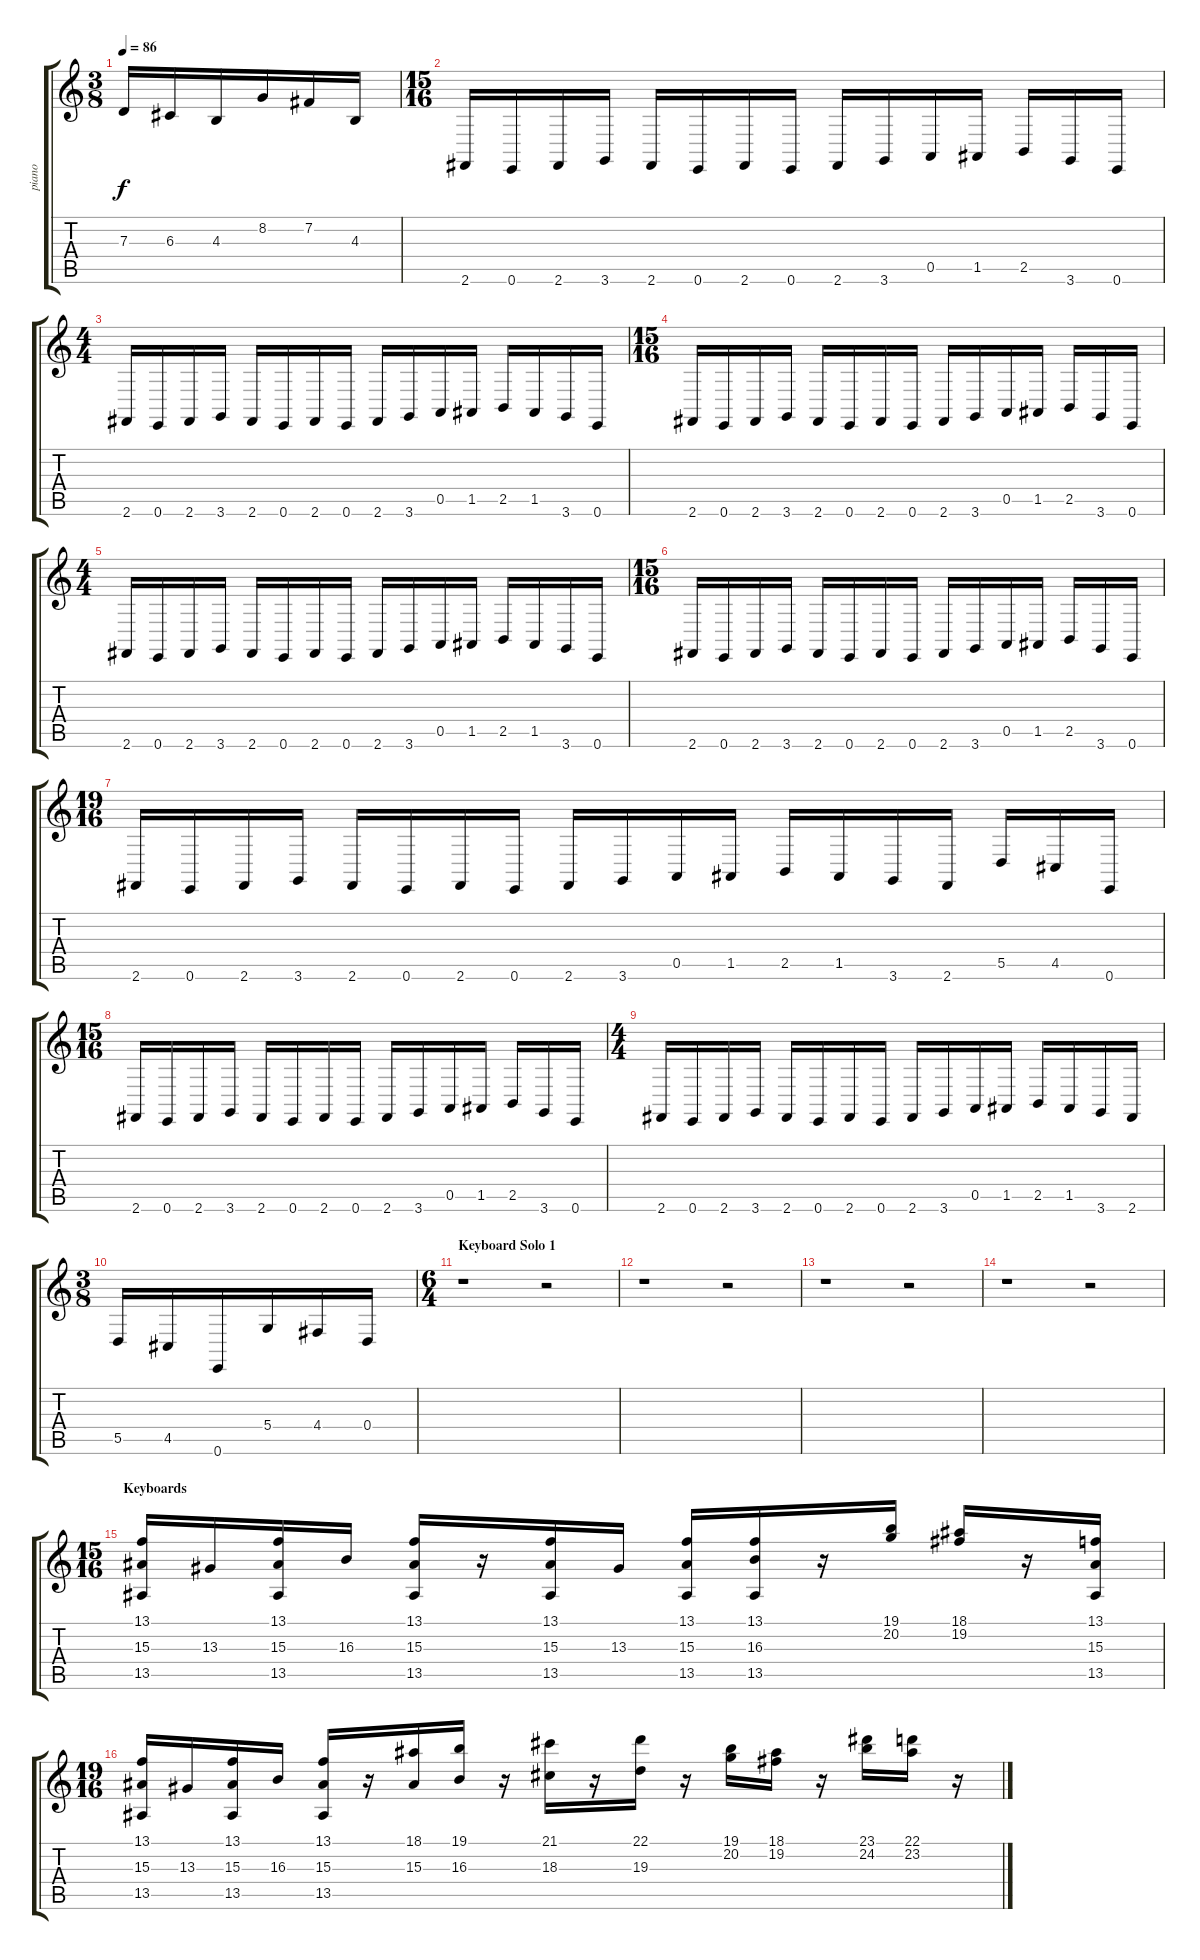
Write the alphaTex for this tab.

\track ("piano" "piano") {instrument acousticgrandpiano}
\staff {score tabs}
\tuning (E4 B3 G3 D3 A2 E2) {hide}
\ts (3 8)
\tempo 86
\clef g2
\ks c
7.3.16{dy f} 6.3.16 4.3.16 8.2.16 7.2.16 4.3.16 |
\ts (15 16)
2.6.16 0.6.16 2.6.16 3.6.16 2.6.16 0.6.16 2.6.16 0.6.16 2.6.16 3.6.16 0.5.16 1.5.16 2.5.16 3.6.16 0.6.16 |
\ts (4 4)
2.6.16 0.6.16 2.6.16 3.6.16 2.6.16 0.6.16 2.6.16 0.6.16 2.6.16 3.6.16 0.5.16 1.5.16 2.5.16 1.5.16 3.6.16 0.6.16 |
\ts (15 16)
2.6.16 0.6.16 2.6.16 3.6.16 2.6.16 0.6.16 2.6.16 0.6.16 2.6.16 3.6.16 0.5.16 1.5.16 2.5.16 3.6.16 0.6.16 |
\ts (4 4)
2.6.16 0.6.16 2.6.16 3.6.16 2.6.16 0.6.16 2.6.16 0.6.16 2.6.16 3.6.16 0.5.16 1.5.16 2.5.16 1.5.16 3.6.16 0.6.16 |
\ts (15 16)
2.6.16 0.6.16 2.6.16 3.6.16 2.6.16 0.6.16 2.6.16 0.6.16 2.6.16 3.6.16 0.5.16 1.5.16 2.5.16 3.6.16 0.6.16 |
\ts (19 16)
2.6.16 0.6.16 2.6.16 3.6.16 2.6.16 0.6.16 2.6.16 0.6.16 2.6.16 3.6.16 0.5.16 1.5.16 2.5.16 1.5.16 3.6.16 2.6.16 5.5.16 4.5.16 0.6.16 |
\ts (15 16)
2.6.16 0.6.16 2.6.16 3.6.16 2.6.16 0.6.16 2.6.16 0.6.16 2.6.16 3.6.16 0.5.16 1.5.16 2.5.16 3.6.16 0.6.16 |
\ts (4 4)
2.6.16 0.6.16 2.6.16 3.6.16 2.6.16 0.6.16 2.6.16 0.6.16 2.6.16 3.6.16 0.5.16 1.5.16 2.5.16 1.5.16 3.6.16 2.6.16 |
\ts (3 8)
5.5.16 4.5.16 0.6.16 5.4.16 4.4.16 0.4.16 |
\ts (6 4)
\section ("" "Keyboard Solo 1")
r.1 r.2 |
r.1 r.2 |
r.1 r.2 |
r.1 r.2 |
\ts (15 16)
\section ("" "Keyboards")
(13.1 15.3 13.5).16{volume 14 instrument xylophone} 13.3.16 (13.1 15.3 13.5).16 16.3.16 (13.1 15.3 13.5).16 r.16 (13.1 15.3 13.5).16 13.3.16 (13.1 15.3 13.5).16 (13.1 16.3 13.5).16 r.16 (19.1 20.2).16 (18.1 19.2).16 r.16 (13.1 15.3 13.5).16 |
\ts (19 16)
(13.1 15.3 13.5).16 13.3.16 (13.1 15.3 13.5).16 16.3.16 (13.1 15.3 13.5).16 r.16 (18.1 15.3).16 (19.1 16.3).16 r.16 (21.1 18.3).16 r.16 (22.1 19.3).16 r.16 (19.1 20.2).16 (18.1 19.2).16 r.16 (23.1 24.2).16 (22.1 23.2).16 r.16
